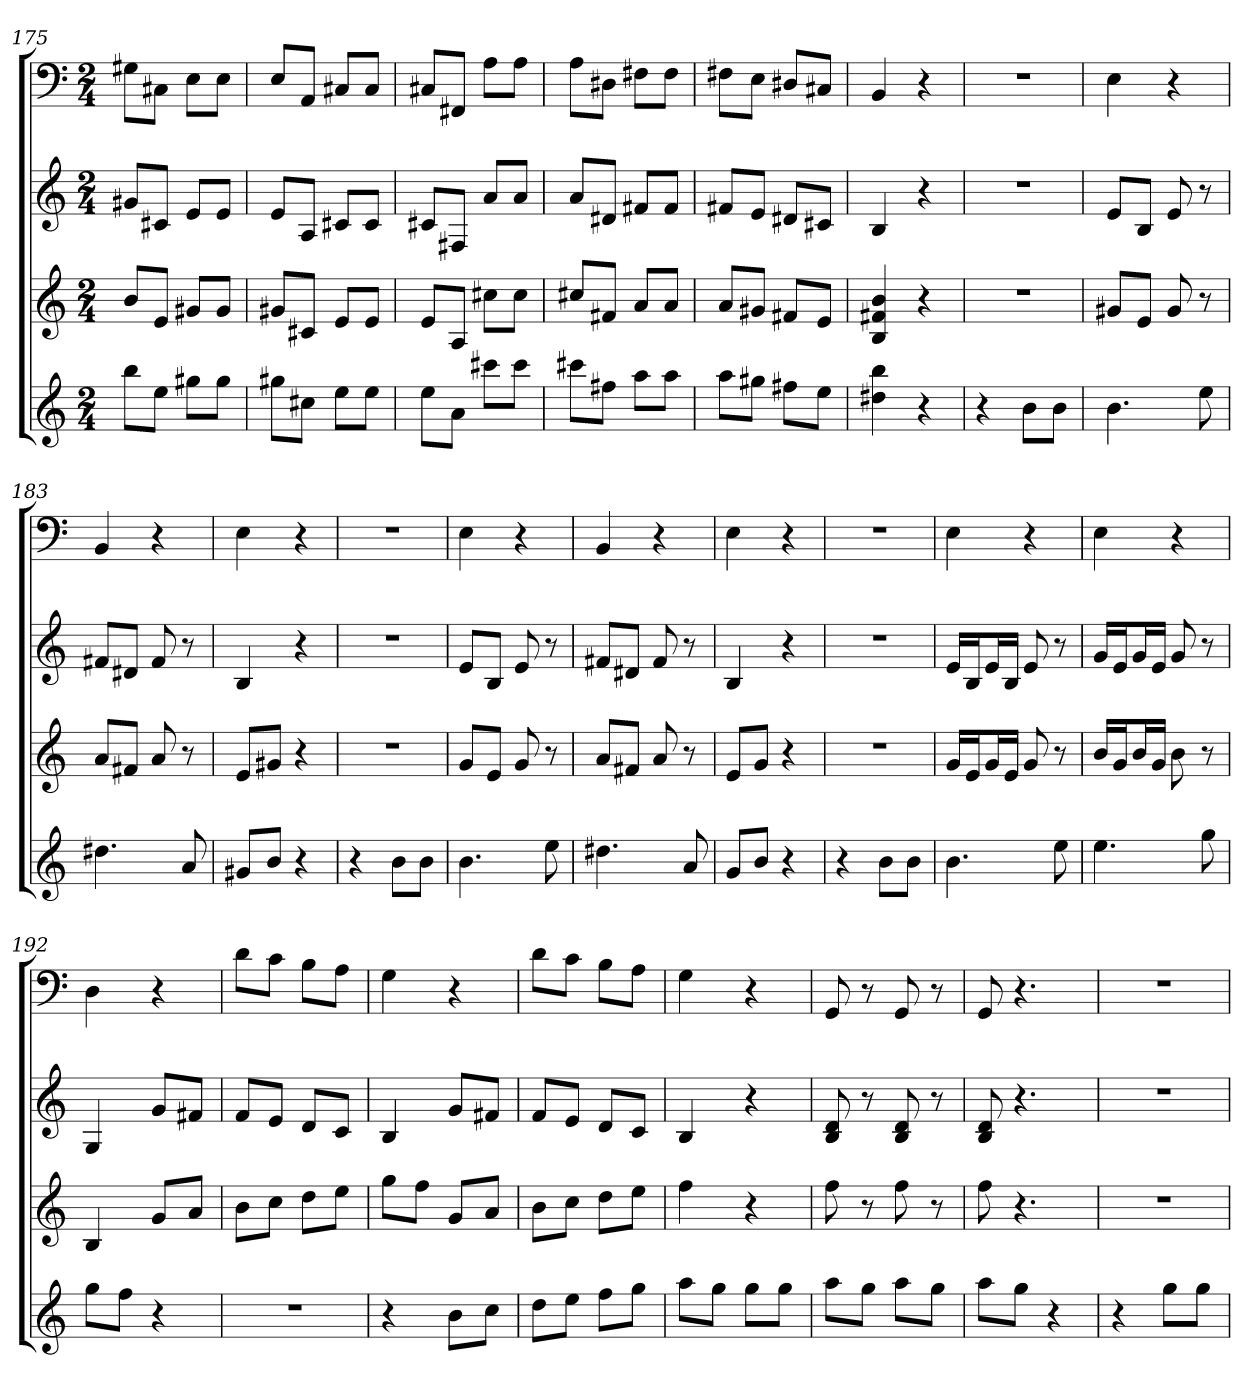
**kern	**kern	**kern	**kern
*part4	*part3	*part2	*part1
*staff4	*staff3	*staff2	*staff1
*k[]	*k[]	*k[]	*k[]
*C:	*C:	*C:	*C:
*M2/4	*M2/4	*M2/4	*M2/4
=175	=175	=175	=175
8bbL	8bL	8g#XL	8G#XL
8eeJ	8eJ	8c#XJ	8C#XJ
8gg#XL	8g#XL	8eL	8EL
8gg#J	8g#J	8eJ	8EJ
=176	=176	=176	=176
8gg#XL	8g#XL	8eL	8EL
8cc#XJ	8c#XJ	8AJ	8AAJ
8eeL	8eL	8c#XL	8C#XL
8eeJ	8eJ	8c#J	8C#J
=177	=177	=177	=177
8eeL	8eL	8c#XL	8C#XL
8aJ	8AJ	8F#XJ	8FF#XJ
8ccc#XL	8cc#XL	8aL	8AL
8ccc#J	8cc#J	8aJ	8AJ
=178	=178	=178	=178
8ccc#XL	8cc#XL	8aL	8AL
8ff#XJ	8f#XJ	8d#XJ	8D#XJ
8aaL	8aL	8f#XL	8F#XL
8aaJ	8aJ	8f#J	8F#J
=179	=179	=179	=179
8aaL	8aL	8f#XL	8F#XL
8gg#XJ	8g#XJ	8eJ	8EJ
8ff#XL	8f#XL	8d#XL	8D#XL
8eeJ	8eJ	8c#XJ	8C#XJ
=180	=180	=180	=180
4dd#X 4bb	4B 4f#X 4b	4B	4BB
4r	4r	4r	4r
=181	=181	=181	=181
4r	2r	2r	2r
8bL	.	.	.
8bJ	.	.	.
=182	=182	=182	=182
4.b	8g#XL	8eL	4E
.	8eJ	8BJ	.
.	8g#	8e	4r
8ee	8r	8r	.
=183	=183	=183	=183
4.dd#X	8aL	8f#XL	4BB
.	8f#XJ	8d#XJ	.
.	8a	8f#	4r
8a	8r	8r	.
=184	=184	=184	=184
8g#XL	8eL	4B	4E
8bJ	8g#XJ	.	.
4r	4r	4r	4r
=185	=185	=185	=185
4r	2r	2r	2r
8bL	.	.	.
8bJ	.	.	.
=186	=186	=186	=186
4.b	8gL	8eL	4E
.	8eJ	8BJ	.
.	8g	8e	4r
8ee	8r	8r	.
=187	=187	=187	=187
4.dd#X	8aL	8f#XL	4BB
.	8f#XJ	8d#XJ	.
.	8a	8f#	4r
8a	8r	8r	.
=188	=188	=188	=188
8gL	8eL	4B	4E
8bJ	8gJ	.	.
4r	4r	4r	4r
=189	=189	=189	=189
4r	2r	2r	2r
8bL	.	.	.
8bJ	.	.	.
=190	=190	=190	=190
4.b	16gLL	16eLL	4E
.	16eJ	16BJ	.
.	16gL	16eL	.
.	16eJJ	16BJJ	.
.	8g	8e	4r
8ee	8r	8r	.
=191	=191	=191	=191
4.ee	16bLL	16gLL	4E
.	16gJ	16eJ	.
.	16bL	16gL	.
.	16gJJ	16eJJ	.
.	8b	8g	4r
8gg	8r	8r	.
=192	=192	=192	=192
8ggL	4B	4G	4D
8ffJ	.	.	.
4r	8gL	8gL	4r
.	8aJ	8f#XJ	.
=193	=193	=193	=193
2r	8bL	8fL	8dL
.	8ccJ	8eJ	8cJ
.	8ddL	8dL	8BL
.	8eeJ	8cJ	8AJ
=194	=194	=194	=194
4r	8ggL	4B	4G
.	8ffJ	.	.
8bL	8gL	8gL	4r
8ccJ	8aJ	8f#XJ	.
=195	=195	=195	=195
8ddL	8bL	8fL	8dL
8eeJ	8ccJ	8eJ	8cJ
8ffL	8ddL	8dL	8BL
8ggJ	8eeJ	8cJ	8AJ
=196	=196	=196	=196
8aaL	4ff	4B	4G
8ggJ	.	.	.
8ggL	4r	4r	4r
8ggJ	.	.	.
=197	=197	=197	=197
8aaL	8ff	8B 8d	8GG
8ggJ	8r	8r	8r
8aaL	8ff	8B 8d	8GG
8ggJ	8r	8r	8r
=198	=198	=198	=198
8aaL	8ff	8B 8d	8GG
8ggJ	4.r	4.r	4.r
4r	.	.	.
=199	=199	=199	=199
4r	2r	2r	2r
8ggL	.	.	.
8ggJ	.	.	.
=	=	=	=
*-	*-	*-	*-
